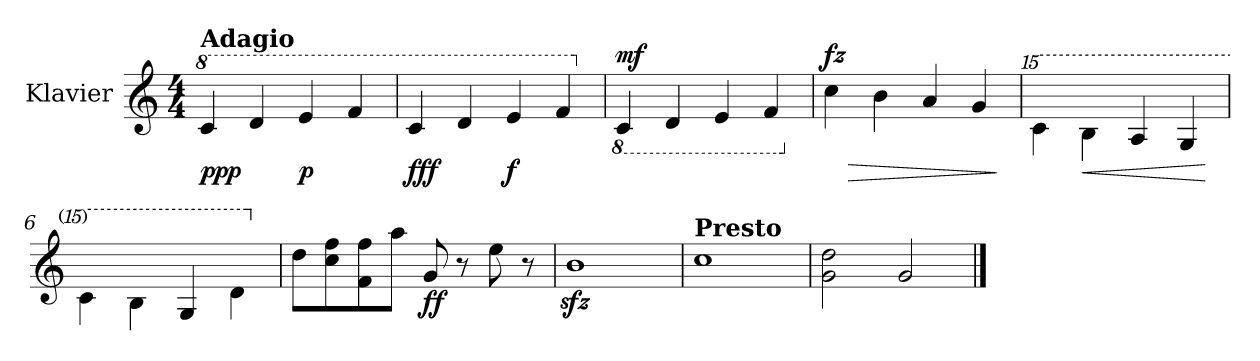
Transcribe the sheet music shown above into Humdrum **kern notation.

**kern	**dynam
*part1	*part1
*staff1	*staff1
*I"Klavier	*
*I'Klav.	*
*clefG2	*
*k[]	*
*M4/4	*
*8va	*
=1	=1
!LO:TX:a:B:t=Adagio	!
!	!LO:DY:b
4cc/	ppp
4dd/	.
!	!LO:DY:b
4ee/	p
4ff/	.
=2	=2
!	!LO:DY:b
4cc/	fff
4dd/	.
!	!LO:DY:b
4ee/	f
4ff/	.
=3	=3
*X8va	*
*8ba	*
!	!LO:DY:a
4C/	mf
4D/	.
4E/	.
4F/	.
=4	=4
*X8ba	*
!	!LO:HP:b
!	!LO:DY:n=1:a
4cc\	> fz
4b\	.
4a/	.
4g/	.
.	]
=5	=5
*15ma	*
4ccc\	.
!	!LO:HP:b
4bb\	<
4aa/	.
4gg/	.
.	[
!!LO:LB:g=z
=6	=6
4ccc\	.
4bb\	.
4gg/	.
4ddd\	.
=7	=7
*X15ma	*
8dd\L	.
8cc\ 8ff\	.
8f\ 8ff\	.
8aa\J	.
!	!LO:DY:b
8g/	ff
8r	.
8ee\	.
8r	.
=8	=8
1bzz>	.
=9	=9
!LO:TX:a:B:t=Presto	!
1cc	.
=10	=10
2g\ 2dd\	.
2g/	.
==	==
*-	*-
